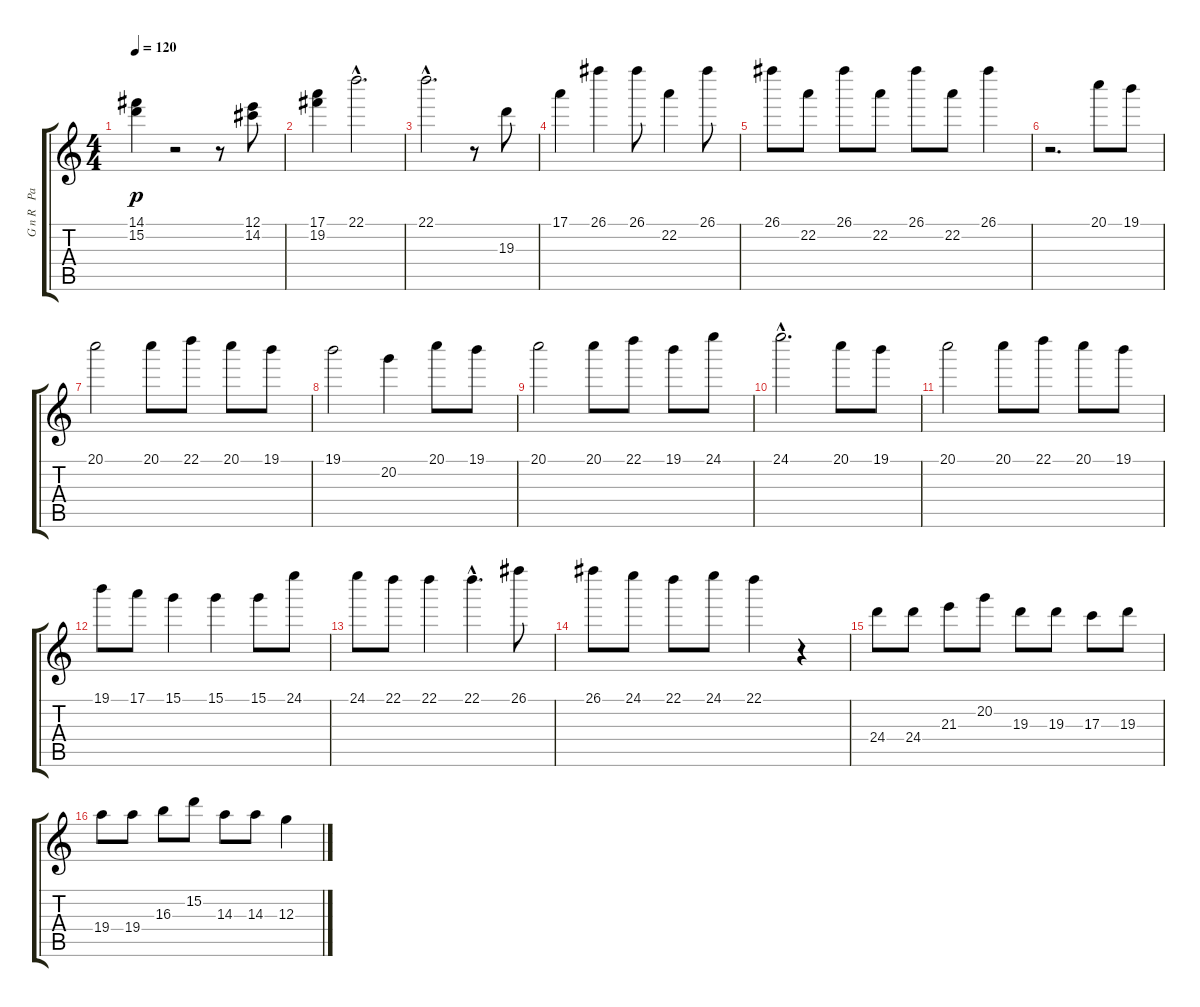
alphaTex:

\track ("G n R   Patience \\Lies" "G n R   Pa") {instrument acousticguitarnylon}
\staff {score tabs}
\tuning (E4 B3 G3 D3 A2 E2) {hide}
\ts (4 4)
\tempo 120
\clef g2
\ks c
(14.1 15.2).4{dy p} r.2 r.8 (12.1 14.2).8 |
(17.1 19.2).4 22.1{hac}.2{d} |
22.1{hac}.2{d} r.8 19.3.8 |
17.1.4 26.1.4 26.1.8 22.2.4 26.1.8 |
26.1.8 22.2.8 26.1.8 22.2.8 26.1.8 22.2.8 26.1.4 |
r.2{d} 20.1.8 19.1.8 |
20.1.2 20.1.8 22.1.8 20.1.8 19.1.8 |
19.1.2 20.2.4 20.1.8 19.1.8 |
20.1.2 20.1.8 22.1.8 19.1.8 24.1.8 |
24.1{hac}.2{d} 20.1.8 19.1.8 |
20.1.2 20.1.8 22.1.8 20.1.8 19.1.8 |
19.1.8 17.1.8 15.1.4 15.1.4 15.1.8 24.1.8 |
24.1.8 22.1.8 22.1.4 22.1{hac}.4{d} 26.1.8 |
26.1.8 24.1.8 22.1.8 24.1.8 22.1.4 r.4 |
24.4.8 24.4.8 21.3.8 20.2.8 19.3.8 19.3.8 17.3.8 19.3.8 |
19.4.8 19.4.8 16.3.8 15.2.8 14.3.8 14.3.8 12.3.4
